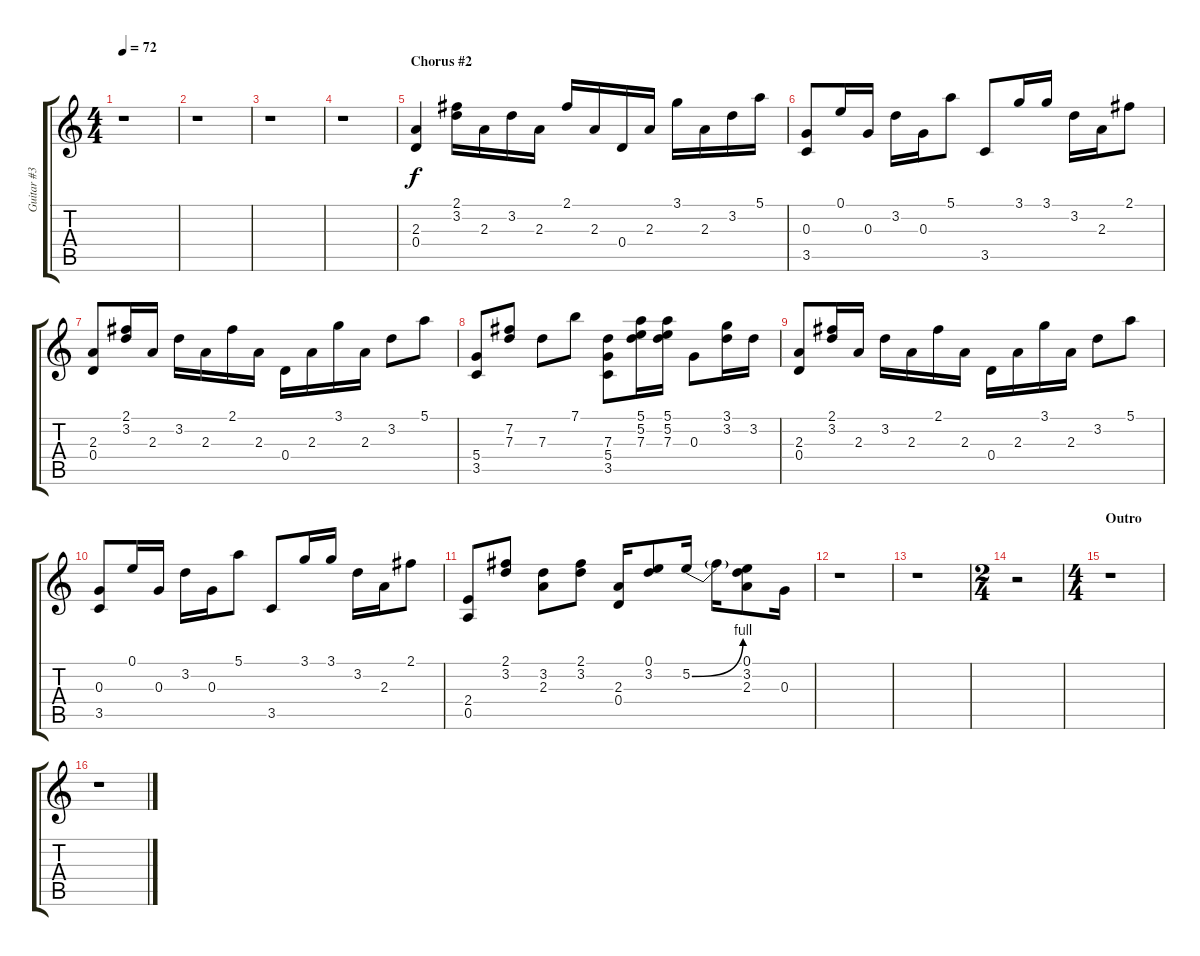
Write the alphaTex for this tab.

\track ("Guitar #3" "Guitar #3") {instrument electricguitarclean}
\staff {score tabs}
\tuning (E4 B3 G3 D3 A2 E2) {hide}
\ts (4 4)
\tempo 72
\clef g2
\ks c
r.1{dy f} |
r.1 |
r.1 |
r.1 |
\section ("" "Chorus #2")
(2.3 0.4).4 (2.1 3.2).16 2.3.16 3.2.16 2.3.16 2.1.16 2.3.16 0.4.16 2.3.16 3.1.16 2.3.16 3.2.16 5.1.16 |
(0.3 3.5).8 0.1.16 0.3.16 3.2.16 0.3.16 5.1.8 3.5.8 3.1.16 3.1.16 3.2.16 2.3.16 2.1.8 |
(2.3 0.4).8 (2.1 3.2).16 2.3.16 3.2.16 2.3.16 2.1.16 2.3.16 0.4.16 2.3.16 3.1.16 2.3.16 3.2.8 5.1.8 |
(5.4 3.5).8 (7.2 7.3).8 7.3.8 7.1.8 (7.3 5.4 3.5).8 (5.1 5.2 7.3).16 (5.1 5.2 7.3).16 0.3.8 (3.1 3.2).16 3.2.16 |
(2.3 0.4).8 (2.1 3.2).16 2.3.16 3.2.16 2.3.16 2.1.16 2.3.16 0.4.16 2.3.16 3.1.16 2.3.16 3.2.8 5.1.8 |
(0.3 3.5).8 0.1.16 0.3.16 3.2.16 0.3.16 5.1.8 3.5.8 3.1.16 3.1.16 3.2.16 2.3.16 2.1.8 |
(2.4 0.5).8 (2.1 3.2).8 (3.2 2.3).8 (2.1 3.2).8 (2.3 0.4).16 (0.1 3.2).8 5.2{be (bend 0 0 60 4)}.16 5.2{t}.16 (0.1 3.2 2.3).8 0.3.16 |
r.1 |
r.1 |
\ts (2 4)
r.2 |
\ts (4 4)
\section ("" "Outro")
r.1 |
r.1
